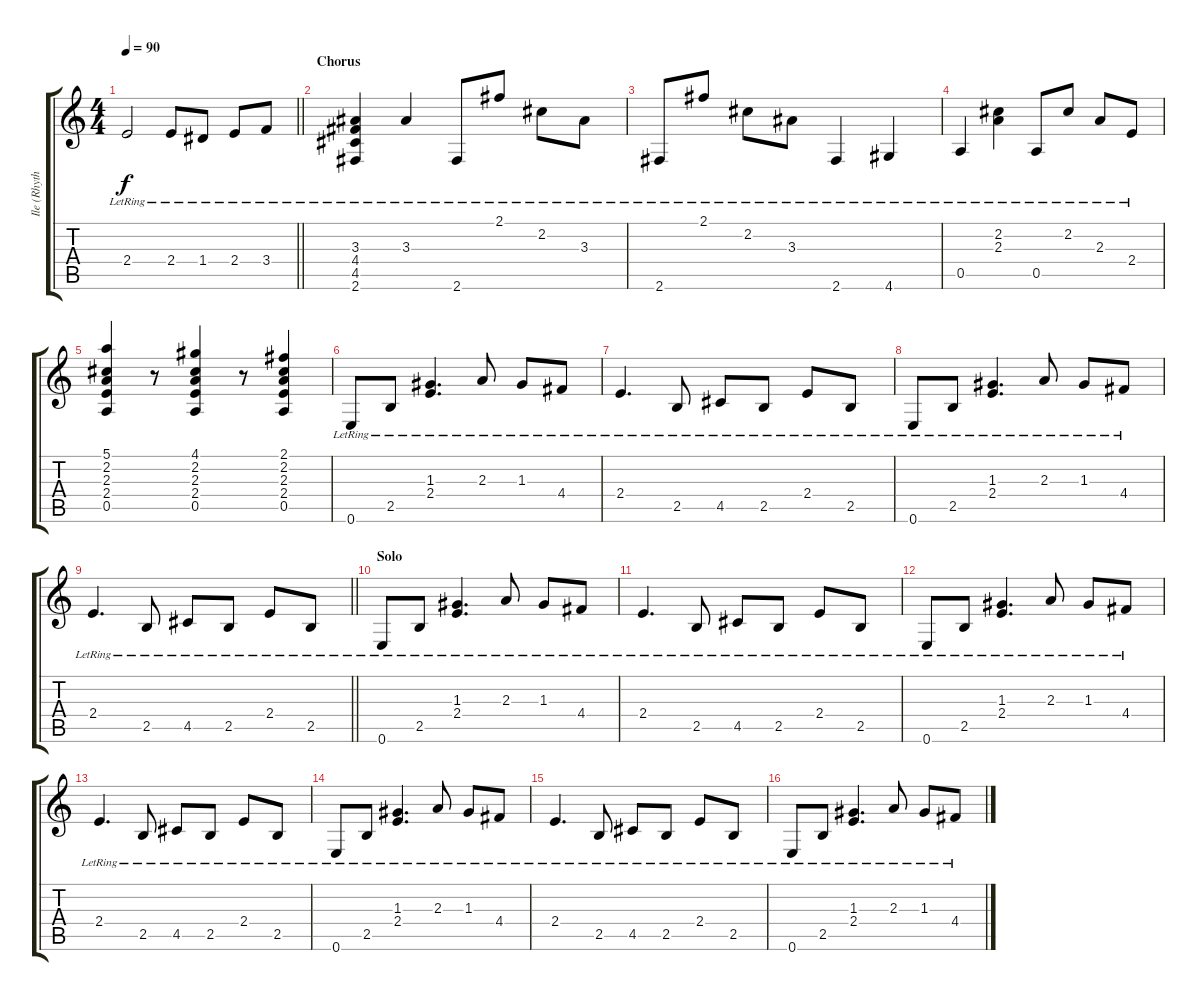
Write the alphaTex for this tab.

\track ("Ile (Rhythm)" "Ile (Rhyth") {instrument electricguitarclean}
\staff {score tabs}
\tuning (E4 B3 G3 D3 A2 E2) {hide}
\ts (4 4)
\tempo 90
\clef g2
\barLineRight lightlight
\ks c
2.4{lr}.2{dy f} 2.4{lr}.8 1.4{lr}.8 2.4{lr}.8 3.4{lr}.8 |
\section ("" "Chorus")
(3.3{lr} 4.4{lr} 4.5{lr} 2.6{lr}).4 3.3{lr}.4 2.6{lr}.8 2.1{lr}.8 2.2{lr}.8 3.3{lr}.8 |
2.6{lr}.8 2.1{lr}.8 2.2{lr}.8 3.3{lr}.8 2.6{lr}.4 4.6{lr}.4 |
0.5{lr}.4 (2.2{lr} 2.3{lr}).4 0.5{lr}.8 2.2{lr}.8 2.3{lr}.8 2.4{lr}.8 |
(5.1 2.2 2.3 2.4 0.5).4 r.8 (4.1 2.2 2.3 2.4 0.5).4 r.8 (2.1 2.2 2.3 2.4 0.5).4 |
0.6{lr}.8 2.5{lr}.8 (1.3{lr} 2.4).4{d} 2.3{lr}.8 1.3{lr}.8 4.4{lr}.8 |
2.4{lr}.4{d} 2.5{lr}.8 4.5{lr}.8 2.5{lr}.8 2.4{lr}.8 2.5{lr}.8 |
0.6{lr}.8 2.5{lr}.8 (1.3{lr} 2.4).4{d} 2.3{lr}.8 1.3{lr}.8 4.4{lr}.8 |
\barLineRight lightlight
2.4{lr}.4{d} 2.5{lr}.8 4.5{lr}.8 2.5{lr}.8 2.4{lr}.8 2.5{lr}.8 |
\section ("" "Solo")
0.6{lr}.8 2.5{lr}.8 (1.3{lr} 2.4).4{d} 2.3{lr}.8 1.3{lr}.8 4.4{lr}.8 |
2.4{lr}.4{d} 2.5{lr}.8 4.5{lr}.8 2.5{lr}.8 2.4{lr}.8 2.5{lr}.8 |
0.6{lr}.8 2.5{lr}.8 (1.3{lr} 2.4).4{d} 2.3{lr}.8 1.3{lr}.8 4.4{lr}.8 |
2.4{lr}.4{d} 2.5{lr}.8 4.5{lr}.8 2.5{lr}.8 2.4{lr}.8 2.5{lr}.8 |
0.6{lr}.8 2.5{lr}.8 (1.3{lr} 2.4).4{d} 2.3{lr}.8 1.3{lr}.8 4.4{lr}.8 |
2.4{lr}.4{d} 2.5{lr}.8 4.5{lr}.8 2.5{lr}.8 2.4{lr}.8 2.5{lr}.8 |
0.6{lr}.8 2.5{lr}.8 (1.3{lr} 2.4).4{d} 2.3{lr}.8 1.3{lr}.8 4.4{lr}.8
